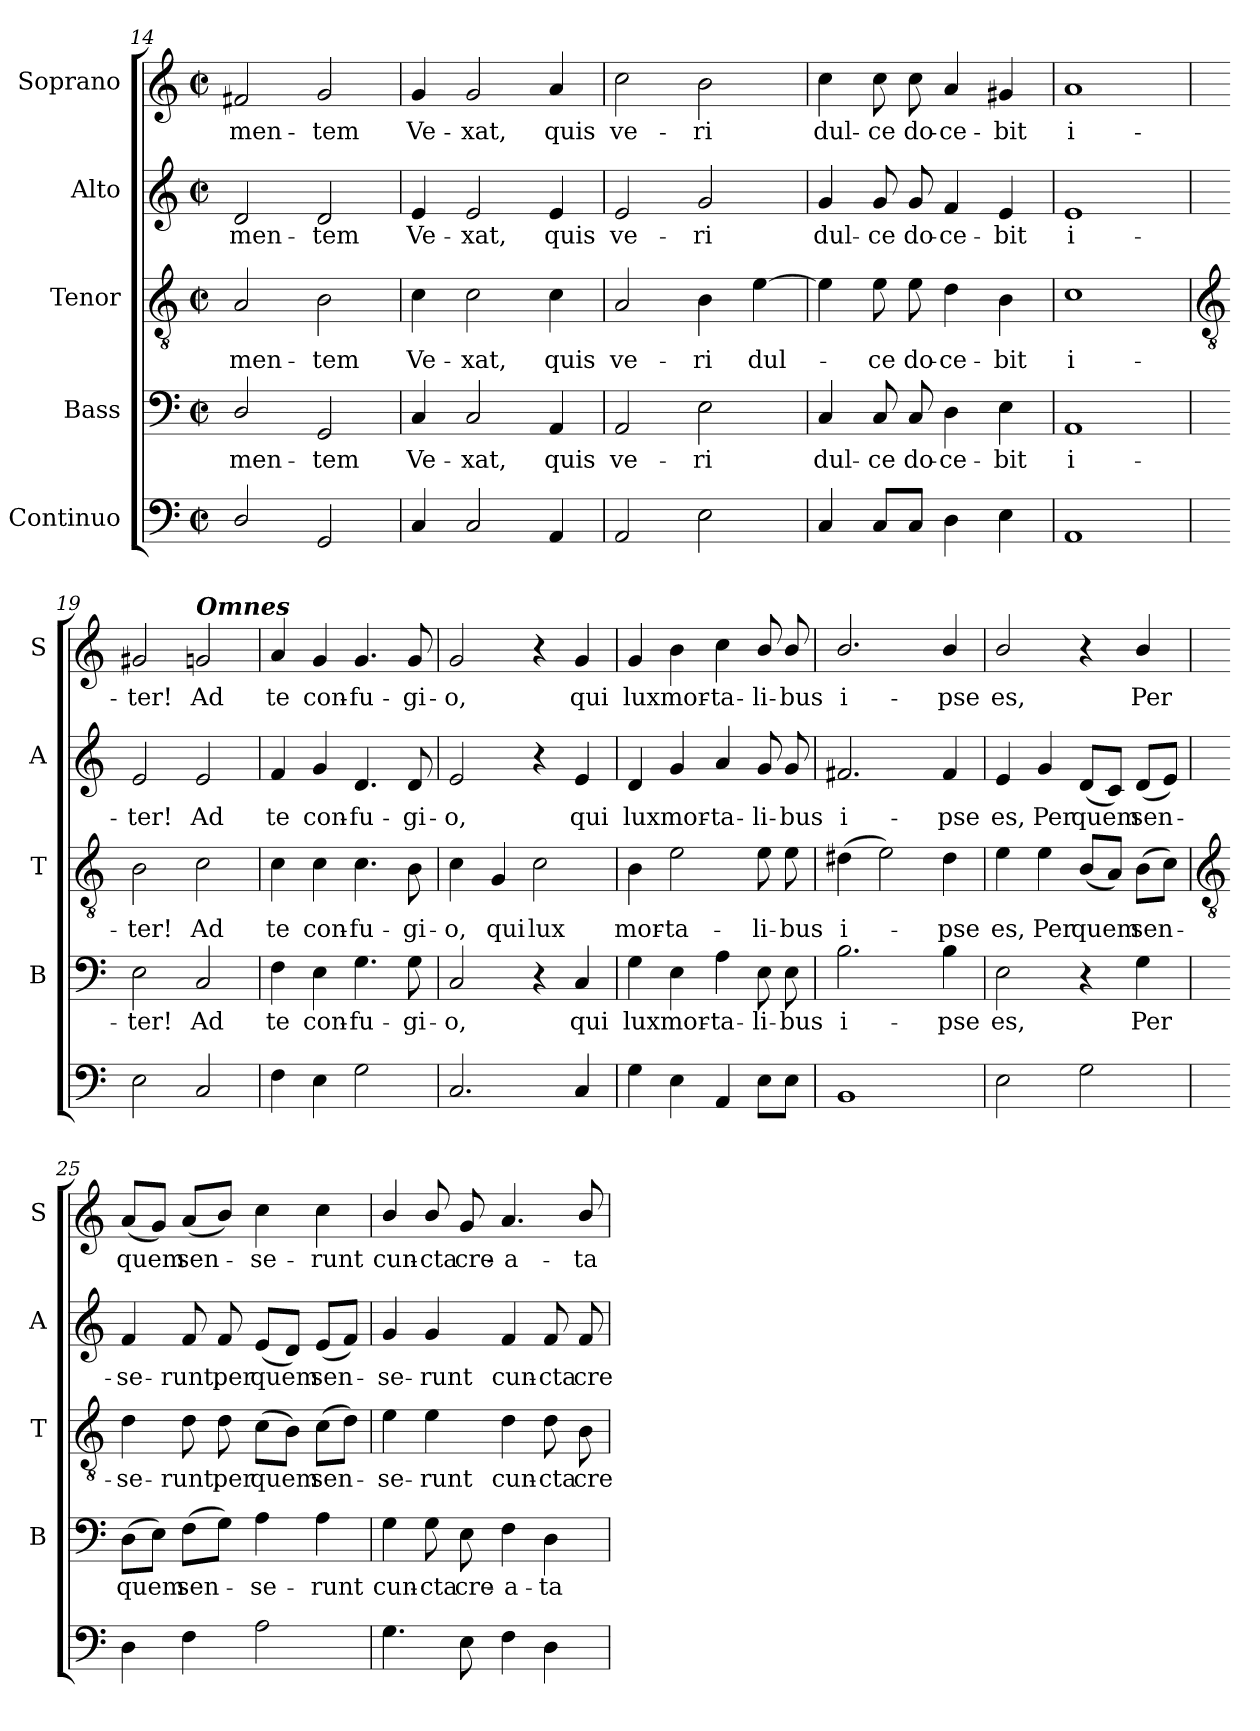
**kern	**kern	**text	**kern	**text	**kern	**text	**kern	**text
*part5	*part4	*part4	*part3	*part3	*part2	*part2	*part1	*part1
*staff5	*staff4	*staff4	*staff3	*staff3	*staff2	*staff2	*staff1	*staff1
*I"Continuo	*I"Bass	*	*I"Tenor	*	*I"Alto	*	*I"Soprano	*
*	*I'B	*	*I'T	*	*I'A	*	*I'S	*
*clefF4	*clefF4	*	*clefGv2	*	*clefG2	*	*clefG2	*
*k[]	*k[]	*	*k[]	*	*k[]	*	*k[]	*
*C:	*C:	*	*C:	*	*C:	*	*C:	*
*M2/2	*M2/2	*	*M2/2	*	*M2/2	*	*M2/2	*
*met(c|)	*met(c|)	*	*met(c|)	*	*met(c|)	*	*met(c|)	*
=14	=14	=14	=14	=14	=14	=14	=14	=14
!	!	!LO:LY:b	!	!LO:LY:b	!	!LO:LY:b	!	!LO:LY:b
2D/	2D/	men-	2A	men-	2d	men-	2f#X	men-
!	!	!LO:LY:b	!	!LO:LY:b	!	!LO:LY:b	!	!LO:LY:b
2GG	2GG	-tem	2B	-tem	2d	-tem	2g	-tem
=15	=15	=15	=15	=15	=15	=15	=15	=15
!	!	!LO:LY:b	!	!LO:LY:b	!	!LO:LY:b	!	!LO:LY:b
4C	4C	Ve-	4c	Ve-	4e	Ve-	4g	Ve-
!	!	!LO:LY:b	!	!LO:LY:b	!	!LO:LY:b	!	!LO:LY:b
2C	2C	-xat,	2c	-xat,	2e	-xat,	2g	-xat,
!	!	!LO:LY:b	!	!LO:LY:b	!	!LO:LY:b	!	!LO:LY:b
4AA	4AA	quis	4c	quis	4e	quis	4a	quis
=16	=16	=16	=16	=16	=16	=16	=16	=16
!	!	!LO:LY:b	!	!LO:LY:b	!	!LO:LY:b	!	!LO:LY:b
2AA	2AA	ve-	2A	ve-	2e	ve-	2cc	ve-
!	!	!LO:LY:b	!	!LO:LY:b	!	!LO:LY:b	!	!LO:LY:b
2E	2E	-ri	4B	-ri	2g	-ri	2b	-ri
!	!	!	!	!LO:LY:b	!	!	!	!
.	.	.	[4e	dul-	.	.	.	.
=17	=17	=17	=17	=17	=17	=17	=17	=17
!	!	!LO:LY:b	!	!	!	!LO:LY:b	!	!LO:LY:b
4C	4C	dul-	4e]	.	4g	dul-	4cc	dul-
!	!	!LO:LY:b	!	!LO:LY:b	!	!LO:LY:b	!	!LO:LY:b
8CL	8C	-ce	8e	ce	8g	-ce	8cc	-ce
!	!	!LO:LY:b	!	!LO:LY:b	!	!LO:LY:b	!	!LO:LY:b
8CJ	8C	do-	8e	do-	8g	do-	8cc	do-
!	!	!LO:LY:b	!	!LO:LY:b	!	!LO:LY:b	!	!LO:LY:b
4D	4D	-ce-	4d	-ce-	4f	-ce-	4a	-ce-
!	!	!LO:LY:b	!	!LO:LY:b	!	!LO:LY:b	!	!LO:LY:b
4E	4E	-bit	4B	-bit	4e	-bit	4g#X	-bit
=18	=18	=18	=18	=18	=18	=18	=18	=18
!	!	!LO:LY:b	!	!LO:LY:b	!	!LO:LY:b	!	!LO:LY:b
1AA	1AA	i-	1c	i-	1e	i-	1a	i-
!!LO:LB:g=z
=19	=19	=19	=19	=19	=19	=19	=19	=19
*	*	*	*clefGv2	*	*	*	*	*
!	!	!LO:LY:b	!	!LO:LY:b	!	!LO:LY:b	!	!LO:LY:b
2E	2E	-ter!	2B	-ter!	2e	-ter!	2g#X	-ter!
!	!	!	!	!	!	!	!LO:TX:a:Bi:t=Omnes	!
!	!	!LO:LY:b	!	!LO:LY:b	!	!LO:LY:b	!	!LO:LY:b
2C	2C	Ad	2c	Ad	2e	Ad	2gn	Ad
=20	=20	=20	=20	=20	=20	=20	=20	=20
!	!	!LO:LY:b	!	!LO:LY:b	!	!LO:LY:b	!	!LO:LY:b
4F	4F	te	4c	te	4f	te	4a	te
!	!	!LO:LY:b	!	!LO:LY:b	!	!LO:LY:b	!	!LO:LY:b
4E	4E	con-	4c	con-	4g	con-	4g	con-
!	!	!LO:LY:b	!	!LO:LY:b	!	!LO:LY:b	!	!LO:LY:b
2G	4.G	-fu-	4.c	-fu-	4.d	-fu-	4.g	-fu-
!	!	!LO:LY:b	!	!LO:LY:b	!	!LO:LY:b	!	!LO:LY:b
.	8G	-gi-	8B	-gi-	8d	-gi-	8g	-gi-
=21	=21	=21	=21	=21	=21	=21	=21	=21
!	!	!LO:LY:b	!	!LO:LY:b	!	!LO:LY:b	!	!LO:LY:b
2.C	2C	-o,	4c	-o,	2e	-o,	2g	-o,
!	!	!	!	!LO:LY:b	!	!	!	!
.	.	.	4G	qui	.	.	.	.
!	!	!	!	!LO:LY:b	!	!	!	!
.	4r	.	2c	lux	4r	.	4r	.
!	!	!LO:LY:b	!	!	!	!LO:LY:b	!	!LO:LY:b
4C	4C	qui	.	.	4e	qui	4g	qui
=22	=22	=22	=22	=22	=22	=22	=22	=22
!	!	!LO:LY:b	!	!LO:LY:b	!	!LO:LY:b	!	!LO:LY:b
4G	4G	lux	4B	mor-	4d	lux	4g	lux
!	!	!LO:LY:b	!	!LO:LY:b	!	!LO:LY:b	!	!LO:LY:b
4E	4E	mor-	2e	-ta-	4g	mor-	4b	mor-
!	!	!LO:LY:b	!	!	!	!LO:LY:b	!	!LO:LY:b
4AA	4A	-ta-	.	.	4a	-ta-	4cc	-ta-
!	!	!LO:LY:b	!	!LO:LY:b	!	!LO:LY:b	!	!LO:LY:b
8EL	8E	-li-	8e	-li-	8g	-li-	8b/	-li-
!	!	!LO:LY:b	!	!LO:LY:b	!	!LO:LY:b	!	!LO:LY:b
8EJ	8E	-bus	8e	-bus	8g	-bus	8b/	-bus
=23	=23	=23	=23	=23	=23	=23	=23	=23
!	!	!LO:LY:b	!	!LO:LY:b	!	!LO:LY:b	!	!LO:LY:b
1BB	2.B	i-	(>4d#X	i-	2.f#X	i-	2.b/	i-
.	.	.	2e)	.	.	.	.	.
!	!	!LO:LY:b	!	!LO:LY:b	!	!LO:LY:b	!	!LO:LY:b
.	4B	-pse	4d#	pse	4f#	-pse	4b/	-pse
=24	=24	=24	=24	=24	=24	=24	=24	=24
!	!	!LO:LY:b	!	!LO:LY:b	!	!LO:LY:b	!	!LO:LY:b
2E	2E	es,	4e	es,	4e	es,	2b/	es,
!	!	!	!	!LO:LY:b	!	!LO:LY:b	!	!
.	.	.	4e	Per	4g	Per	.	.
!	!	!	!	!LO:LY:b	!	!LO:LY:b	!	!
2G	4r	.	(<8BL	quem	(<8dL	quem	4r	.
.	.	.	8AJ)	.	8cJ)	.	.	.
!	!	!LO:LY:b	!	!LO:LY:b	!	!LO:LY:b	!	!LO:LY:b
.	4G	Per	(>8BL	sen-	(<8dL	sen-	4b/	Per
.	.	.	8cJ)	.	8eJ)	.	.	.
!!LO:LB:g=z
=25	=25	=25	=25	=25	=25	=25	=25	=25
*	*	*	*clefGv2	*	*	*	*	*
!	!	!LO:LY:b	!	!LO:LY:b	!	!LO:LY:b	!	!LO:LY:b
4D	(>8DL	quem	4d	se-	4f	se-	(<8aL	quem
.	8EJ)	.	.	.	.	.	8gJ)	.
!	!	!LO:LY:b	!	!LO:LY:b	!	!LO:LY:b	!	!LO:LY:b
4F	(>8FL	sen-	8d	-runt,	8f	-runt,	(<8aL	sen-
!	!	!	!	!LO:LY:b	!	!LO:LY:b	!	!
.	8GJ)	.	8d	per	8f	per	8bJ)	.
!	!	!LO:LY:b	!	!LO:LY:b	!	!LO:LY:b	!	!LO:LY:b
2A	4A	se-	(>8cL	quem	(<8eL	quem	4cc	se-
.	.	.	8BJ)	.	8dJ)	.	.	.
!	!	!LO:LY:b	!	!LO:LY:b	!	!LO:LY:b	!	!LO:LY:b
.	4A	-runt	(>8cL	sen-	(<8eL	sen-	4cc	-runt
.	.	.	8dJ)	.	8fJ)	.	.	.
=26	=26	=26	=26	=26	=26	=26	=26	=26
!	!	!LO:LY:b	!	!LO:LY:b	!	!LO:LY:b	!	!LO:LY:b
4.G	4G	cun-	4e	se-	4g	se-	4b/	cun-
!	!	!LO:LY:b	!	!LO:LY:b	!	!LO:LY:b	!	!LO:LY:b
.	8G	-cta	4e	-runt	4g	-runt	8b/	-cta
!	!	!LO:LY:b	!	!	!	!	!	!LO:LY:b
8E	8E	cre-	.	.	.	.	8g	cre-
!	!	!LO:LY:b	!	!LO:LY:b	!	!LO:LY:b	!	!LO:LY:b
4F	4F	-a-	4d	cun-	4f	cun-	4.a	-a-
!	!	!LO:LY:b	!	!LO:LY:b	!	!LO:LY:b	!	!
4D	4D	-ta	8d	-cta	8f	-cta	.	.
!	!	!	!	!LO:LY:b	!	!LO:LY:b	!	!LO:LY:b
.	.	.	8B	cre-	8f	cre-	8b/	-ta
=	=	=	=	=	=	=	=	=
*-	*-	*-	*-	*-	*-	*-	*-	*-
